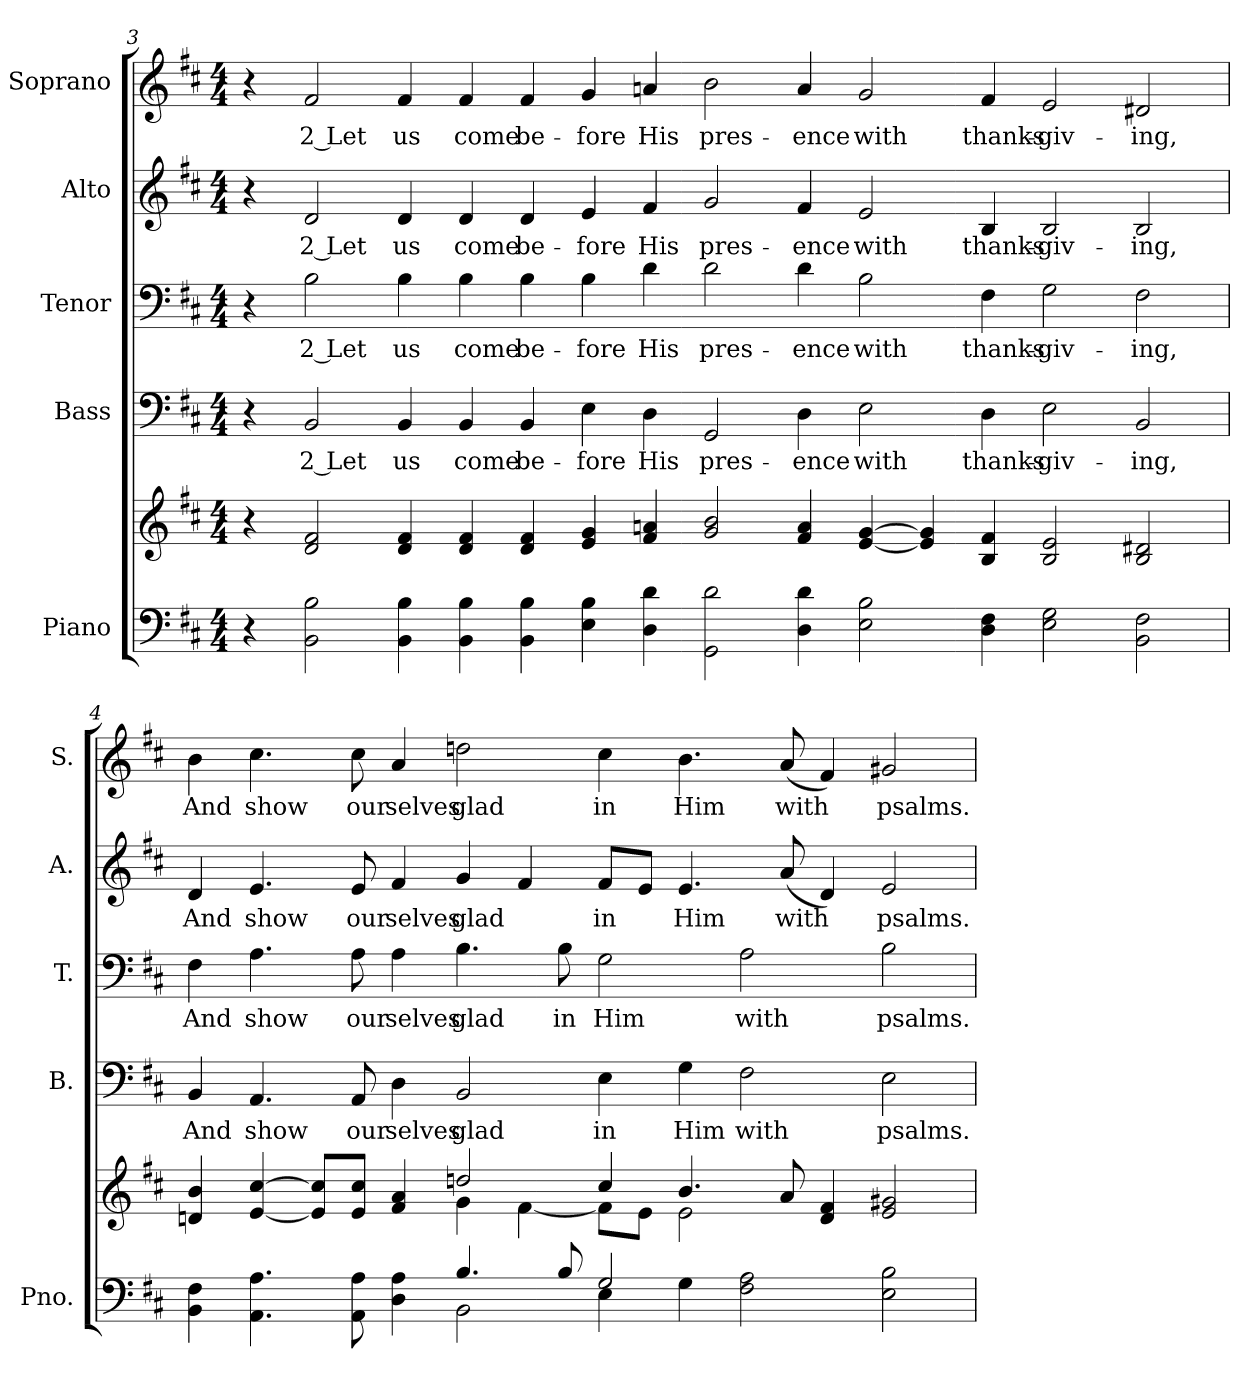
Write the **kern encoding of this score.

**kern	**kern	**kern	**text	**kern	**text	**kern	**text	**kern	**text
*part5	*part5	*part4	*part4	*part3	*part3	*part2	*part2	*part1	*part1
*staff6	*staff5	*staff4	*staff4	*staff3	*staff3	*staff2	*staff2	*staff1	*staff1
*I"Piano	*	*I"Bass	*	*I"Tenor	*	*I"Alto	*	*I"Soprano	*
*I'Pno.	*	*I'B.	*	*I'T.	*	*I'A.	*	*I'S.	*
!!LO:PB:g=z
*clefF4	*clefG2	*clefF4	*	*clefF4	*	*clefG2	*	*clefG2	*
*k[f#c#]	*k[f#c#]	*k[f#c#]	*	*k[f#c#]	*	*k[f#c#]	*	*k[f#c#]	*
*D:	*D:	*D:	*	*D:	*	*D:	*	*D:	*
*M4/4	*M4/4	*M4/4	*	*M4/4	*	*M4/4	*	*M4/4	*
=3	=3	=3	=3	=3	=3	=3	=3	=3	=3
4r	4r	4r	.	4r	.	4r	.	4r	.
!	!	!	!LO:LY:b:color=#000000	!	!	!	!	!	!
!	!	!	!	!	!LO:LY:b:color=#000000	!	!	!	!
!	!	!	!	!	!	!	!LO:LY:b:color=#000000	!	!
!	!	!	!	!	!	!	!	!	!LO:LY:b:color=#000000
2BBi\ 2Bi	2di/ 2f#i	2BBi/	2 Let	2Bi\	2 Let	2di/	2 Let	2f#i/	2 Let
!	!	!	!LO:LY:b:color=#000000	!	!	!	!	!	!
!	!	!	!	!	!LO:LY:b:color=#000000	!	!	!	!
!	!	!	!	!	!	!	!LO:LY:b:color=#000000	!	!
!	!	!	!	!	!	!	!	!	!LO:LY:b:color=#000000
4BBi\ 4Bi	4di/ 4f#i	4BBi/	us	4Bi\	us	4di/	us	4f#i/	us
!	!	!	!LO:LY:b:color=#000000	!	!	!	!	!	!
!	!	!	!	!	!LO:LY:b:color=#000000	!	!	!	!
!	!	!	!	!	!	!	!LO:LY:b:color=#000000	!	!
!	!	!	!	!	!	!	!	!	!LO:LY:b:color=#000000
4BBi\ 4Bi	4di/ 4f#i	4BBi/	come	4Bi\	come	4di/	come	4f#i/	come
!	!	!	!LO:LY:b:color=#000000	!	!	!	!	!	!
!	!	!	!	!	!LO:LY:b:color=#000000	!	!	!	!
!	!	!	!	!	!	!	!LO:LY:b:color=#000000	!	!
!	!	!	!	!	!	!	!	!	!LO:LY:b:color=#000000
4BBi\ 4Bi	4di/ 4f#i	4BBi/	be-	4Bi\	be-	4di/	be-	4f#i/	be-
!	!	!	!LO:LY:b:color=#000000	!	!	!	!	!	!
!	!	!	!	!	!LO:LY:b:color=#000000	!	!	!	!
!	!	!	!	!	!	!	!LO:LY:b:color=#000000	!	!
!	!	!	!	!	!	!	!	!	!LO:LY:b:color=#000000
4Ei\ 4Bi	4ei/ 4gi	4Ei\	-fore	4Bi\	-fore	4ei/	-fore	4gi/	-fore
!	!	!	!LO:LY:b:color=#000000	!	!	!	!	!	!
!	!	!	!	!	!LO:LY:b:color=#000000	!	!	!	!
!	!	!	!	!	!	!	!LO:LY:b:color=#000000	!	!
!	!	!	!	!	!	!	!	!	!LO:LY:b:color=#000000
4Di\ 4di	4f#i/ 4ani	4Di\	His	4di\	His	4f#i/	His	4ani/	His
!	!	!	!LO:LY:b:color=#000000	!	!	!	!	!	!
!	!	!	!	!	!LO:LY:b:color=#000000	!	!	!	!
!	!	!	!	!	!	!	!LO:LY:b:color=#000000	!	!
!	!	!	!	!	!	!	!	!	!LO:LY:b:color=#000000
2GGi\ 2di	2gi/ 2bi	2GGi/	pres-	2di\	pres-	2gi/	pres-	2bi\	pres-
!	!	!	!LO:LY:b:color=#000000	!	!	!	!	!	!
!	!	!	!	!	!LO:LY:b:color=#000000	!	!	!	!
!	!	!	!	!	!	!	!LO:LY:b:color=#000000	!	!
!	!	!	!	!	!	!	!	!	!LO:LY:b:color=#000000
4Di\ 4di	4f#i/ 4ai	4Di\	-ence	4di\	-ence	4f#i/	-ence	4ai/	-ence
!	!	!	!LO:LY:b:color=#000000	!	!	!	!	!	!
!	!	!	!	!	!LO:LY:b:color=#000000	!	!	!	!
!	!	!	!	!	!	!	!LO:LY:b:color=#000000	!	!
!	!	!	!	!	!	!	!	!	!LO:LY:b:color=#000000
2Ei\ 2Bi	[<4ei/ [>4gi	2Ei\	with	2Bi\	with	2ei/	with	2gi/	with
.	4ei/] 4gi]	.	.	.	.	.	.	.	.
!	!	!	!LO:LY:b:color=#000000	!	!	!	!	!	!
!	!	!	!	!	!LO:LY:b:color=#000000	!	!	!	!
!	!	!	!	!	!	!	!LO:LY:b:color=#000000	!	!
!	!	!	!	!	!	!	!	!	!LO:LY:b:color=#000000
4Di\ 4F#i	4Bi/ 4f#i	4Di\	thanks-	4F#i\	thanks-	4Bi/	thanks-	4f#i/	thanks-
!	!	!	!LO:LY:b:color=#000000	!	!	!	!	!	!
!	!	!	!	!	!LO:LY:b:color=#000000	!	!	!	!
!	!	!	!	!	!	!	!LO:LY:b:color=#000000	!	!
!	!	!	!	!	!	!	!	!	!LO:LY:b:color=#000000
2Ei\ 2Gi	2Bi/ 2ei	2Ei\	-giv-	2Gi\	-giv-	2Bi/	-giv-	2ei/	-giv-
!	!	!	!LO:LY:b:color=#000000	!	!	!	!	!	!
!	!	!	!	!	!LO:LY:b:color=#000000	!	!	!	!
!	!	!	!	!	!	!	!LO:LY:b:color=#000000	!	!
!	!	!	!	!	!	!	!	!	!LO:LY:b:color=#000000
2BBi\ 2F#i	2Bi/ 2d#Xi	2BBi/	-ing,	2F#i\	-ing,	2Bi/	-ing,	2d#Xi/	-ing,
!!LO:PB:g=z
=4	=4	=4	=4	=4	=4	=4	=4	=4	=4
*^	*^	*	*	*	*	*	*	*	*
!	!	!	!	!	!LO:LY:b:color=#000000	!	!	!	!	!	!
!	!	!	!	!	!	!	!LO:LY:b:color=#000000	!	!	!	!
!	!	!	!	!	!	!	!	!	!LO:LY:b:color=#000000	!	!
!	!	!	!	!	!	!	!	!	!	!	!LO:LY:b:color=#000000
4BBi\ 4F#i	1ryy	4dni/ 4bi	2ryy	4BBi/	And	4F#i\	And	4di/	And	4bi\	And
!	!	!	!	!	!LO:LY:b:color=#000000	!	!	!	!	!	!
!	!	!	!	!	!	!	!LO:LY:b:color=#000000	!	!	!	!
!	!	!	!	!	!	!	!	!	!LO:LY:b:color=#000000	!	!
!	!	!	!	!	!	!	!	!	!	!	!LO:LY:b:color=#000000
4.AAi\ 4.Ai	.	[<4ei/ [>4cc#i	.	4.AAi/	show	4.Ai\	show	4.ei/	show	4.cc#i\	show
.	.	8ei/] 8cc#i]L	2ryy	.	.	.	.	.	.	.	.
!	!	!	!	!	!LO:LY:b:color=#000000	!	!	!	!	!	!
!	!	!	!	!	!	!	!LO:LY:b:color=#000000	!	!	!	!
!	!	!	!	!	!	!	!	!	!LO:LY:b:color=#000000	!	!
!	!	!	!	!	!	!	!	!	!	!	!LO:LY:b:color=#000000
8AAi\ 8Ai	.	8ei/ 8cc#iJ	.	8AAi/	our	8Ai\	our	8ei/	our	8cc#i\	our
!	!	!	!	!	!LO:LY:b:color=#000000	!	!	!	!	!	!
!	!	!	!	!	!	!	!LO:LY:b:color=#000000	!	!	!	!
!	!	!	!	!	!	!	!	!	!LO:LY:b:color=#000000	!	!
!	!	!	!	!	!	!	!	!	!	!	!LO:LY:b:color=#000000
4Di\ 4Ai	.	4f#i/ 4ai	.	4Di\	selves	4Ai\	selves	4f#i/	selves	4ai/	selves
!	!	!	!	!	!LO:LY:b:color=#000000	!	!	!	!	!	!
!	!	!	!	!	!	!	!LO:LY:b:color=#000000	!	!	!	!
!	!	!	!	!	!	!	!	!	!LO:LY:b:color=#000000	!	!
!	!	!	!	!	!	!	!	!	!	!	!LO:LY:b:color=#000000
4.Bi/	2BBi\	2ddni/	4gi\	2BBi/	glad	4.Bi\	glad	4gi/	glad	2ddni\	glad
.	.	.	[<4f#i\	.	.	.	.	4f#i/	.	.	.
!	!	!	!	!	!	!	!LO:LY:b:color=#000000	!	!	!	!
8Bi/	.	.	.	.	.	8Bi\	in	.	.	.	.
!	!	!	!	!	!LO:LY:b:color=#000000	!	!	!	!	!	!
!	!	!	!	!	!	!	!LO:LY:b:color=#000000	!	!	!	!
!	!	!	!	!	!	!	!	!	!LO:LY:b:color=#000000	!	!
!	!	!	!	!	!	!	!	!	!	!	!LO:LY:b:color=#000000
2Gi/	4Ei\	4cc#i/	8f#i\L]	4Ei\	in	2Gi\	Him	8f#i/L	in	4cc#i\	in
.	.	.	8ei\J	.	.	.	.	8ei/J	.	.	.
!	!	!	!	!	!LO:LY:b:color=#000000	!	!	!	!	!	!
!	!	!	!	!	!	!	!	!	!LO:LY:b:color=#000000	!	!
!	!	!	!	!	!	!	!	!	!	!	!LO:LY:b:color=#000000
.	4Gi\	4.bi/	2ei\	4Gi\	Him	.	.	4.ei/	Him	4.bi\	Him
!	!	!	!	!	!LO:LY:b:color=#000000	!	!	!	!	!	!
!	!	!	!	!	!	!	!LO:LY:b:color=#000000	!	!	!	!
2F#i\ 2Ai	1ryy	.	.	2F#i\	with	2Ai\	with	.	.	.	.
!	!	!	!	!	!	!	!	!	!LO:LY:b:color=#000000	!	!
!	!	!	!	!	!	!	!	!	!	!	!LO:LY:b:color=#000000
.	.	8ai/	.	.	.	.	.	(8ai/	with	(8ai/	with
.	.	(4di/ 4f#i	4ryy	.	.	.	.	4di/)	.	4f#i/)	.
!	!	!	!	!	!LO:LY:b:color=#000000	!	!	!	!	!	!
!	!	!	!	!	!	!	!LO:LY:b:color=#000000	!	!	!	!
!	!	!	!	!	!	!	!	!	!LO:LY:b:color=#000000	!	!
!	!	!	!	!	!	!	!	!	!	!	!LO:LY:b:color=#000000
2Ei\ 2Bi	.	2ei/ 2g#Xi	2ryy	2Ei\	psalms.	2Bi\	psalms.	2ei/	psalms.	2g#Xi/	psalms.
*v	*v	*	*	*	*	*	*	*	*	*	*
*	*v	*v	*	*	*	*	*	*	*	*
=	=	=	=	=	=	=	=	=	=
*-	*-	*-	*-	*-	*-	*-	*-	*-	*-
